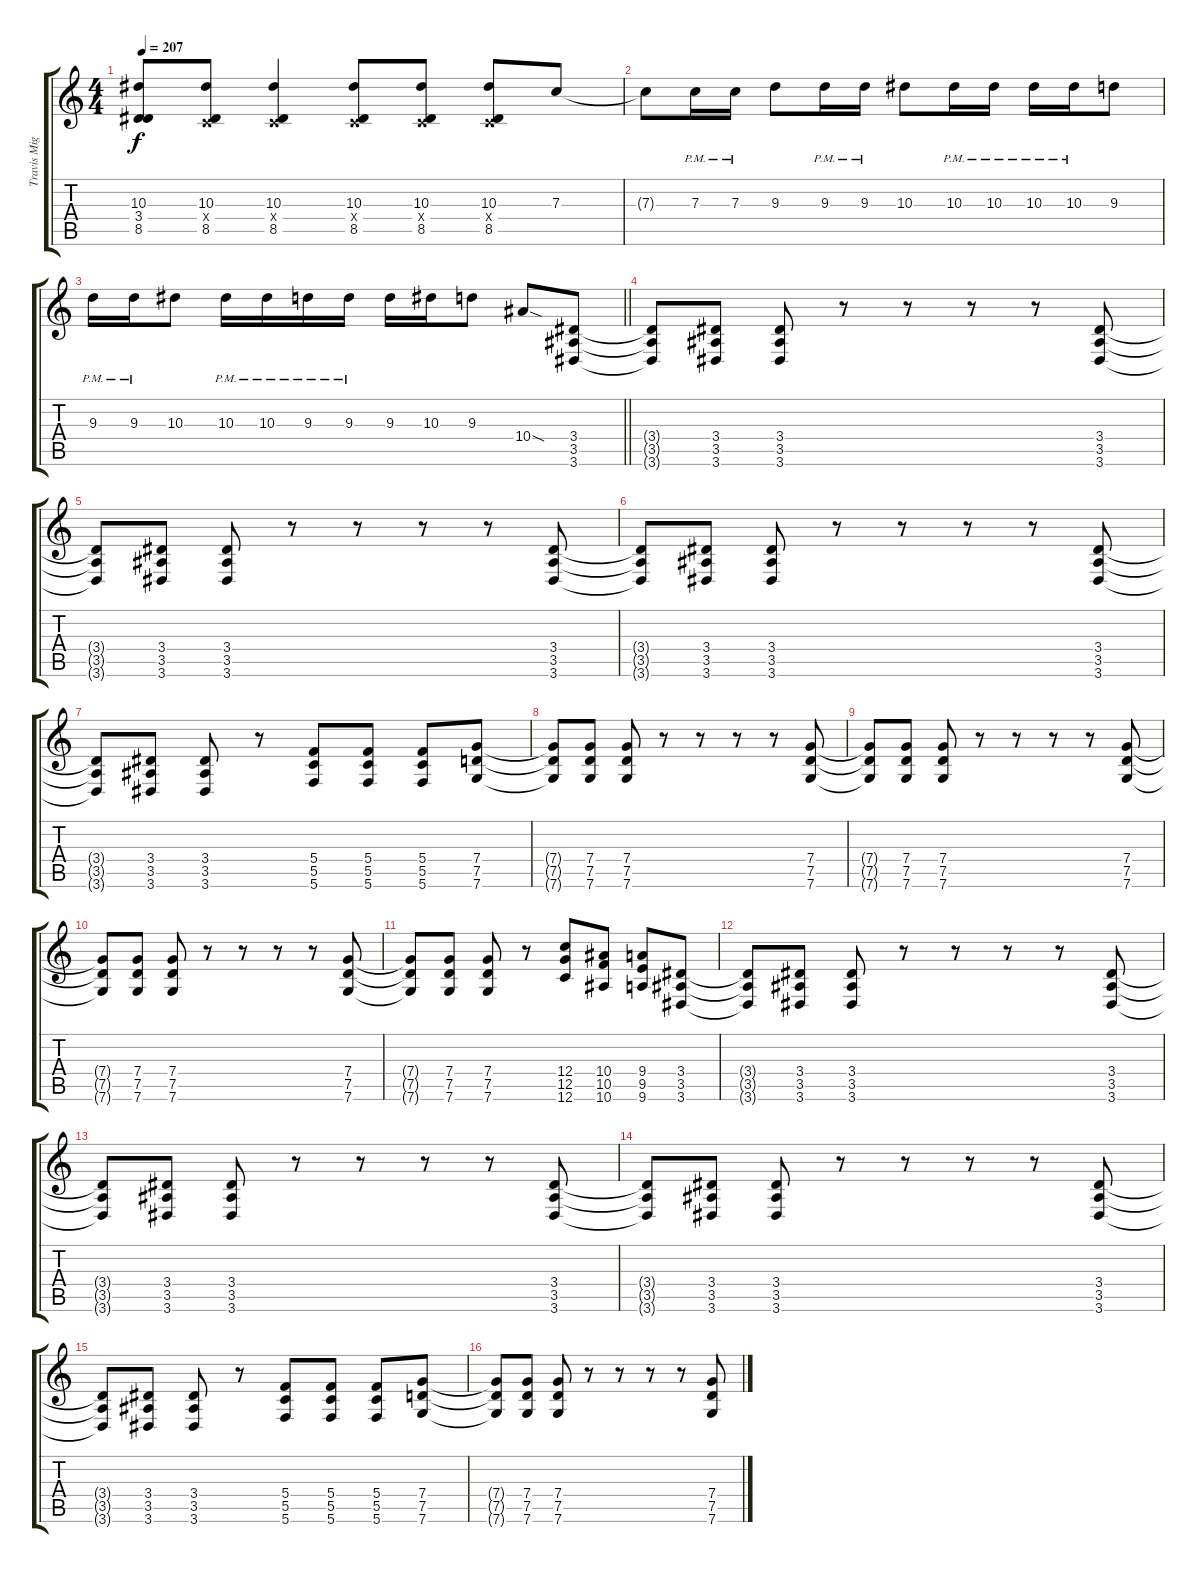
\track ("Travis Miguel" "Travis Mig") {instrument distortionguitar}
\staff {score tabs}
\tuning (D4 A3 F3 C3 G2 C2) {hide}
\ts (4 4)
\tempo 207
\clef g2
\ks c
(10.3{t} 3.4{t} 8.5{t}).8{dy f} (10.3 0.4{x} 8.5).8 (10.3 0.4{x} 8.5).4 (10.3 0.4{x} 8.5).8 (10.3 0.4{x} 8.5).8 (10.3 0.4{x} 8.5).8 7.3.8 |
7.3{t}.8 7.3{pm}.16 7.3{pm}.16 9.3.8 9.3{pm}.16 9.3{pm}.16 10.3.8 10.3{pm}.16 10.3{pm}.16 10.3{pm}.16 10.3{pm}.16 9.3.8 |
\barLineRight lightlight
9.3{pm}.16 9.3{pm}.16 10.3.8 10.3{pm}.16 10.3{pm}.16 9.3{pm}.16 9.3{pm}.16 9.3.16 10.3.16 9.3.8 10.4{sod}.8 (3.4 3.5 3.6).8 |
(3.4{t} 3.5{t} 3.6{t}).8 (3.4 3.5 3.6).8 (3.4 3.5 3.6).8 r.8 r.8 r.8 r.8 (3.4 3.5 3.6).8 |
(3.4{t} 3.5{t} 3.6{t}).8 (3.4 3.5 3.6).8 (3.4 3.5 3.6).8 r.8 r.8 r.8 r.8 (3.4 3.5 3.6).8 |
(3.4{t} 3.5{t} 3.6{t}).8 (3.4 3.5 3.6).8 (3.4 3.5 3.6).8 r.8 r.8 r.8 r.8 (3.4 3.5 3.6).8 |
(3.4{t} 3.5{t} 3.6{t}).8 (3.4 3.5 3.6).8 (3.4 3.5 3.6).8 r.8 (5.4 5.5 5.6).8 (5.4 5.5 5.6).8 (5.4 5.5 5.6).8 (7.4 7.5 7.6).8 |
(7.4{t} 7.5{t} 7.6{t}).8 (7.4 7.5 7.6).8 (7.4 7.5 7.6).8 r.8 r.8 r.8 r.8 (7.4 7.5 7.6).8 |
(7.4{t} 7.5{t} 7.6{t}).8 (7.4 7.5 7.6).8 (7.4 7.5 7.6).8 r.8 r.8 r.8 r.8 (7.4 7.5 7.6).8 |
(7.4{t} 7.5{t} 7.6{t}).8 (7.4 7.5 7.6).8 (7.4 7.5 7.6).8 r.8 r.8 r.8 r.8 (7.4 7.5 7.6).8 |
(7.4{t} 7.5{t} 7.6{t}).8 (7.4 7.5 7.6).8 (7.4 7.5 7.6).8 r.8 (12.4 12.5 12.6).8 (10.4 10.5 10.6).8 (9.4 9.5 9.6).8 (3.4 3.5 3.6).8 |
(3.4{t} 3.5{t} 3.6{t}).8 (3.4 3.5 3.6).8 (3.4 3.5 3.6).8 r.8 r.8 r.8 r.8 (3.4 3.5 3.6).8 |
(3.4{t} 3.5{t} 3.6{t}).8 (3.4 3.5 3.6).8 (3.4 3.5 3.6).8 r.8 r.8 r.8 r.8 (3.4 3.5 3.6).8 |
(3.4{t} 3.5{t} 3.6{t}).8 (3.4 3.5 3.6).8 (3.4 3.5 3.6).8 r.8 r.8 r.8 r.8 (3.4 3.5 3.6).8 |
(3.4{t} 3.5{t} 3.6{t}).8 (3.4 3.5 3.6).8 (3.4 3.5 3.6).8 r.8 (5.4 5.5 5.6).8 (5.4 5.5 5.6).8 (5.4 5.5 5.6).8 (7.4 7.5 7.6).8 |
(7.4{t} 7.5{t} 7.6{t}).8 (7.4 7.5 7.6).8 (7.4 7.5 7.6).8 r.8 r.8 r.8 r.8 (7.4 7.5 7.6).8
